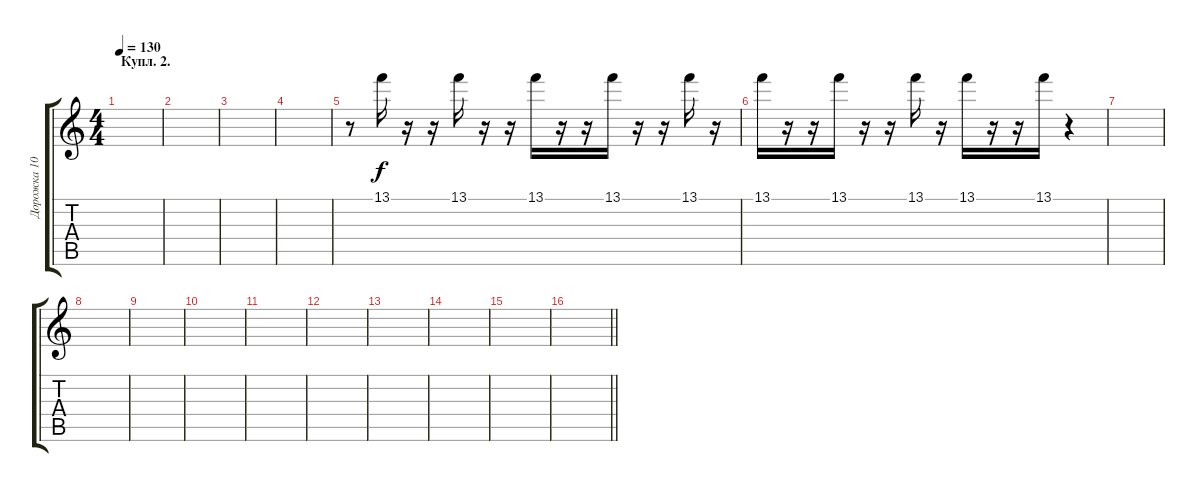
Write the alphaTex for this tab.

\track ("Дорожка 10" "Дорожка 10") {instrument acousticguitarsteel}
\staff {score tabs}
\tuning (E4 B3 G3 D3 A2 E2) {hide}
\ts (4 4)
\section ("" "Купл. 2.")
\tempo 130
\clef g2
\ks c
|
|
|
|
r.8 13.1.16 r.16 r.16 13.1.16 r.16 r.16 13.1.16 r.16 r.16 13.1.16 r.16 r.16 13.1.16 r.16 |
13.1.16 r.16 r.16 13.1.16 r.16 r.16 13.1.16 r.16 13.1.16 r.16 r.16 13.1.16 r.4 |
|
|
|
|
|
|
|
|
|
\barLineRight lightlight
